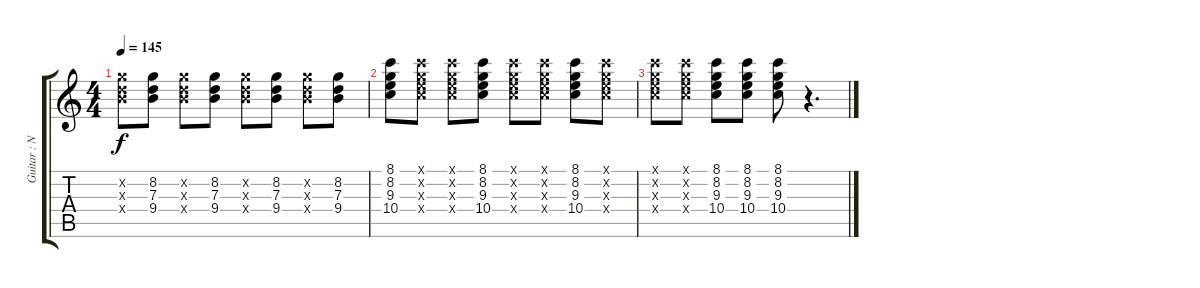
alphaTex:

\track ("Guitar : Nakano Azusa" "Guitar : N") {instrument overdrivenguitar}
\staff {score tabs}
\tuning (E4 B3 G3 D3 A2 E2) {hide}
\ts (4 4)
\tempo 145
\clef g2
\ks c
(8.2{x} 7.3{x} 9.4{x}).8{dy f} (8.2 7.3 9.4).8 (8.2{x} 7.3{x} 9.4{x}).8 (8.2 7.3 9.4).8 (8.2{x} 7.3{x} 9.4{x}).8 (8.2 7.3 9.4).8 (8.2{x} 7.3{x} 9.4{x}).8 (8.2 7.3 9.4).8 |
(8.1 8.2 9.3 10.4).8 (8.1{x} 8.2{x} 9.3{x} 10.4{x}).8 (8.1{x} 8.2{x} 9.3{x} 10.4{x}).8 (8.1 8.2 9.3 10.4).8 (8.1{x} 8.2{x} 9.3{x} 10.4{x}).8 (8.1{x} 8.2{x} 9.3{x} 10.4{x}).8 (8.1 8.2 9.3 10.4).8 (8.1{x} 8.2{x} 9.3{x} 10.4{x}).8 |
(8.1{x} 8.2{x} 9.3{x} 10.4{x}).8 (8.1{x} 8.2{x} 9.3{x} 10.4{x}).8 (8.1 8.2 9.3 10.4).8 (8.1 8.2 9.3 10.4).8 (8.1 8.2 9.3 10.4).8 r.4{d}
